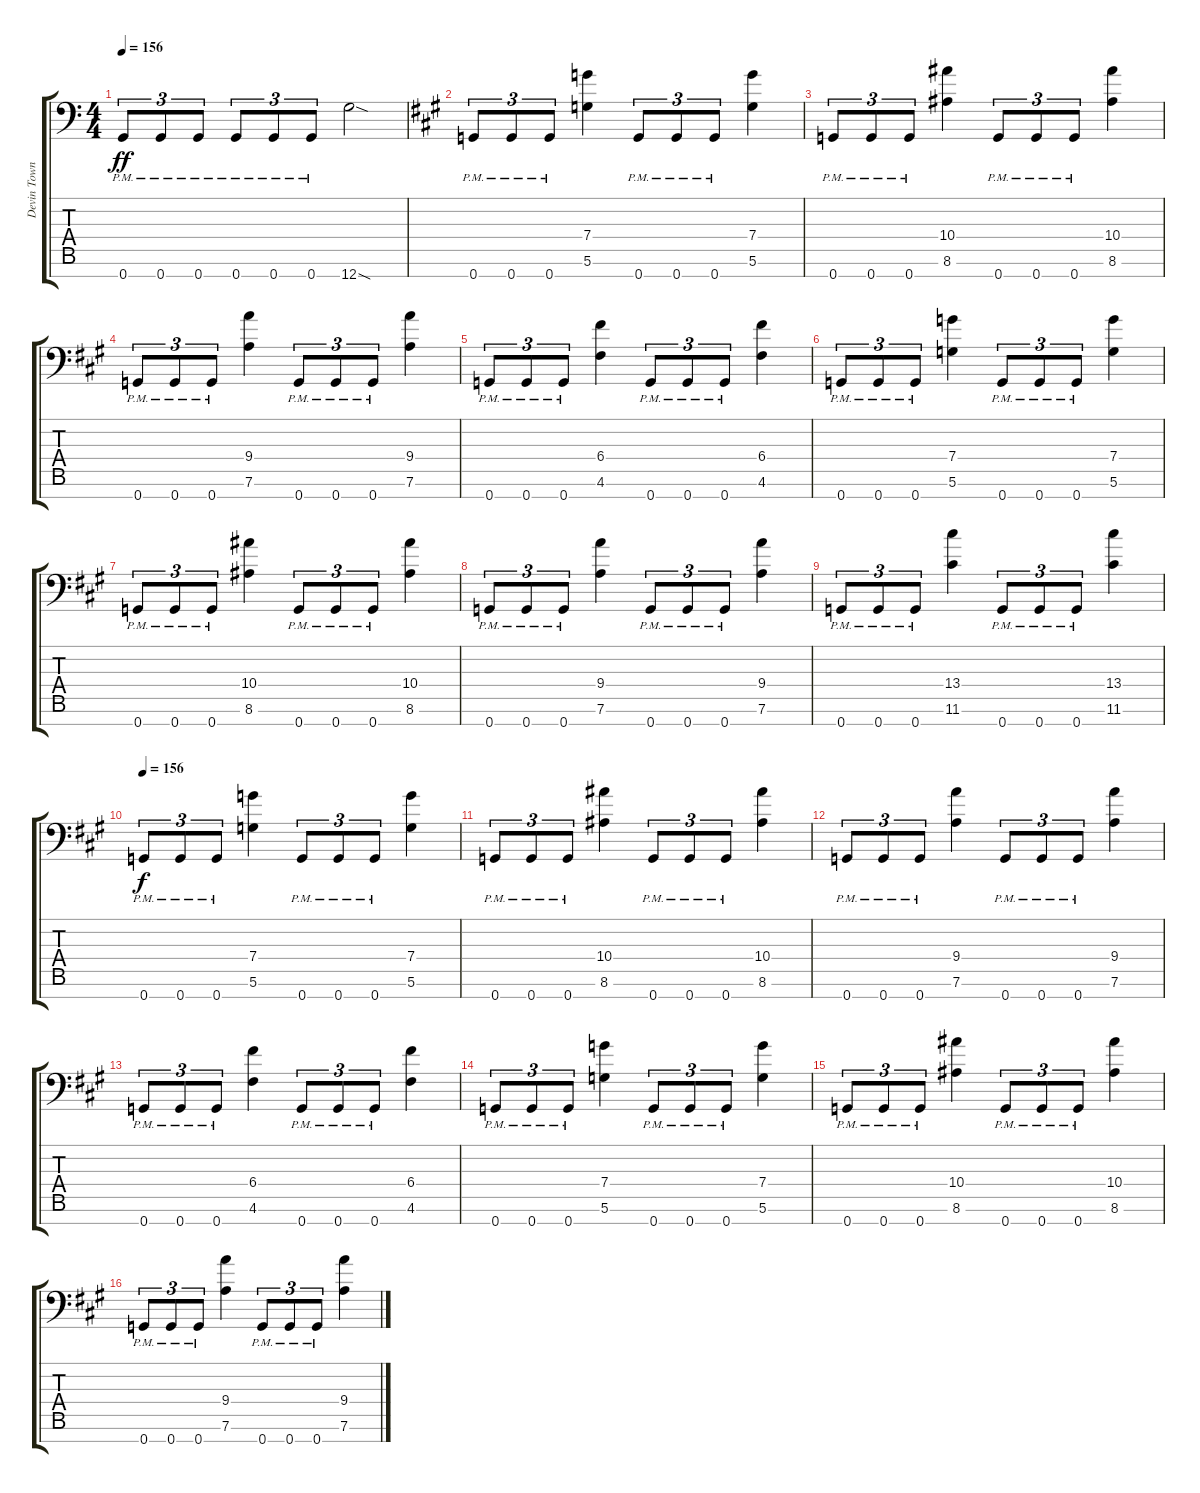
\track ("Devin Townsend Rhythm" "Devin Town") {instrument distortionguitar}
\staff {score tabs}
\tuning (D4 A3 F3 C3 G2 D2 G1) {hide}
\ts (4 4)
\tempo 156
\clef f4
\ks c
0.7{pm}.8{tu (3 2) dy ff} 0.7{pm}.8{tu (3 2)} 0.7{pm}.8{tu (3 2)} 0.7{pm}.8{tu (3 2)} 0.7{pm}.8{tu (3 2)} 0.7{pm}.8{tu (3 2)} 12.7{sod}.2 |
\ks a
0.7{pm}.8{tu (3 2)} 0.7{pm}.8{tu (3 2)} 0.7{pm}.8{tu (3 2)} (7.4 5.6).4 0.7{pm}.8{tu (3 2)} 0.7{pm}.8{tu (3 2)} 0.7{pm}.8{tu (3 2)} (7.4 5.6).4 |
0.7{pm}.8{tu (3 2)} 0.7{pm}.8{tu (3 2)} 0.7{pm}.8{tu (3 2)} (10.4 8.6).4 0.7{pm}.8{tu (3 2)} 0.7{pm}.8{tu (3 2)} 0.7{pm}.8{tu (3 2)} (10.4 8.6).4 |
0.7{pm}.8{tu (3 2)} 0.7{pm}.8{tu (3 2)} 0.7{pm}.8{tu (3 2)} (9.4 7.6).4 0.7{pm}.8{tu (3 2)} 0.7{pm}.8{tu (3 2)} 0.7{pm}.8{tu (3 2)} (9.4 7.6).4 |
0.7{pm}.8{tu (3 2)} 0.7{pm}.8{tu (3 2)} 0.7{pm}.8{tu (3 2)} (6.4 4.6).4 0.7{pm}.8{tu (3 2)} 0.7{pm}.8{tu (3 2)} 0.7{pm}.8{tu (3 2)} (6.4 4.6).4 |
0.7{pm}.8{tu (3 2)} 0.7{pm}.8{tu (3 2)} 0.7{pm}.8{tu (3 2)} (7.4 5.6).4 0.7{pm}.8{tu (3 2)} 0.7{pm}.8{tu (3 2)} 0.7{pm}.8{tu (3 2)} (7.4 5.6).4 |
0.7{pm}.8{tu (3 2)} 0.7{pm}.8{tu (3 2)} 0.7{pm}.8{tu (3 2)} (10.4 8.6).4 0.7{pm}.8{tu (3 2)} 0.7{pm}.8{tu (3 2)} 0.7{pm}.8{tu (3 2)} (10.4 8.6).4 |
0.7{pm}.8{tu (3 2)} 0.7{pm}.8{tu (3 2)} 0.7{pm}.8{tu (3 2)} (9.4 7.6).4 0.7{pm}.8{tu (3 2)} 0.7{pm}.8{tu (3 2)} 0.7{pm}.8{tu (3 2)} (9.4 7.6).4 |
0.7{pm}.8{tu (3 2)} 0.7{pm}.8{tu (3 2)} 0.7{pm}.8{tu (3 2)} (13.4 11.6).4 0.7{pm}.8{tu (3 2)} 0.7{pm}.8{tu (3 2)} 0.7{pm}.8{tu (3 2)} (13.4 11.6).4 |
\tempo 156
0.7{pm}.8{tu (3 2) dy f} 0.7{pm}.8{tu (3 2)} 0.7{pm}.8{tu (3 2)} (7.4 5.6).4 0.7{pm}.8{tu (3 2)} 0.7{pm}.8{tu (3 2)} 0.7{pm}.8{tu (3 2)} (7.4 5.6).4 |
0.7{pm}.8{tu (3 2)} 0.7{pm}.8{tu (3 2)} 0.7{pm}.8{tu (3 2)} (10.4 8.6).4 0.7{pm}.8{tu (3 2)} 0.7{pm}.8{tu (3 2)} 0.7{pm}.8{tu (3 2)} (10.4 8.6).4 |
0.7{pm}.8{tu (3 2)} 0.7{pm}.8{tu (3 2)} 0.7{pm}.8{tu (3 2)} (9.4 7.6).4 0.7{pm}.8{tu (3 2)} 0.7{pm}.8{tu (3 2)} 0.7{pm}.8{tu (3 2)} (9.4 7.6).4 |
0.7{pm}.8{tu (3 2)} 0.7{pm}.8{tu (3 2)} 0.7{pm}.8{tu (3 2)} (6.4 4.6).4 0.7{pm}.8{tu (3 2)} 0.7{pm}.8{tu (3 2)} 0.7{pm}.8{tu (3 2)} (6.4 4.6).4 |
0.7{pm}.8{tu (3 2)} 0.7{pm}.8{tu (3 2)} 0.7{pm}.8{tu (3 2)} (7.4 5.6).4 0.7{pm}.8{tu (3 2)} 0.7{pm}.8{tu (3 2)} 0.7{pm}.8{tu (3 2)} (7.4 5.6).4 |
0.7{pm}.8{tu (3 2)} 0.7{pm}.8{tu (3 2)} 0.7{pm}.8{tu (3 2)} (10.4 8.6).4 0.7{pm}.8{tu (3 2)} 0.7{pm}.8{tu (3 2)} 0.7{pm}.8{tu (3 2)} (10.4 8.6).4 |
0.7{pm}.8{tu (3 2)} 0.7{pm}.8{tu (3 2)} 0.7{pm}.8{tu (3 2)} (9.4 7.6).4 0.7{pm}.8{tu (3 2)} 0.7{pm}.8{tu (3 2)} 0.7{pm}.8{tu (3 2)} (9.4 7.6).4
